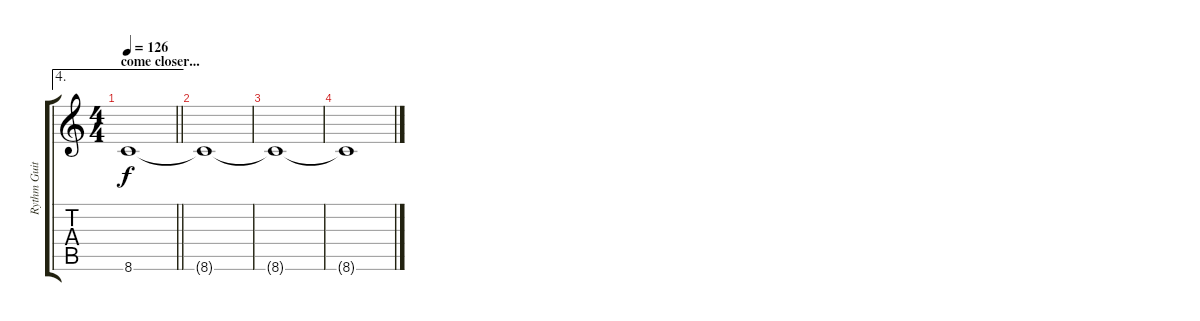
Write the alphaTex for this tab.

\track ("Rythm Guitar" "Rythm Guit") {instrument acousticguitarsteel}
\staff {score tabs}
\tuning (E4 B3 G3 D3 A2 E2) {hide}
\ae 4
\ts (4 4)
\section ("" "come closer...")
\tempo 126
\clef g2
\barLineRight lightlight
\ks c
8.6.1{dy f} |
8.6{t}.1{volume 0} |
8.6{t}.1 |
8.6{t}.1
